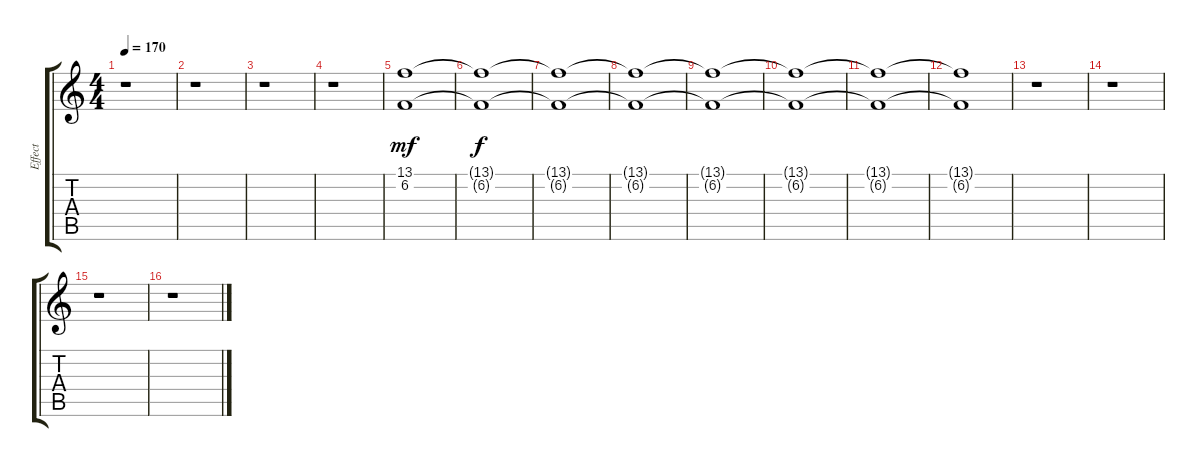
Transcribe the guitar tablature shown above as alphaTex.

\track ("Effect" "Effect") {instrument stringensemble2}
\staff {score tabs}
\tuning (E4 B3 G3 D3 A2 E2) {hide}
\ts (4 4)
\tempo 170
\clef g2
\ks c
r.1{dy f} |
r.1 |
r.1 |
r.1 |
(13.1 6.2).1{dy mf volume 12} |
(13.1{t} 6.2{t}).1{dy f} |
(13.1{t} 6.2{t}).1 |
(13.1{t} 6.2{t}).1 |
(13.1{t} 6.2{t}).1 |
(13.1{t} 6.2{t}).1 |
(13.1{t} 6.2{t}).1{volume 0} |
(13.1{t} 6.2{t}).1 |
r.1 |
r.1 |
r.1 |
r.1
